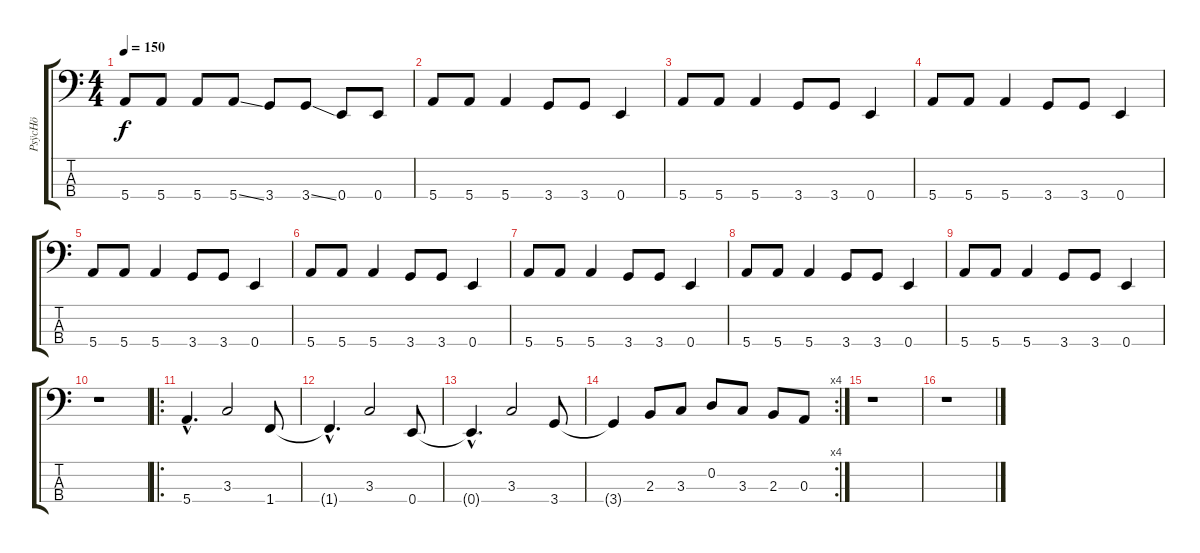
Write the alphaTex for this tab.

\track ("PsÿcHö" "PsÿcHö") {instrument slapbass1}
\staff {score tabs}
\tuning (G2 D2 A1 E1) {hide}
\ts (4 4)
\tempo 150
\clef f4
\ks c
5.4.8{dy f} 5.4.8 5.4.8 5.4{ss}.8 3.4.8 3.4{ss}.8 0.4.8 0.4.8 |
5.4.8 5.4.8 5.4.4 3.4.8 3.4.8 0.4.4 |
5.4.8 5.4.8 5.4.4 3.4.8 3.4.8 0.4.4 |
5.4.8 5.4.8 5.4.4 3.4.8 3.4.8 0.4.4 |
5.4.8 5.4.8 5.4.4 3.4.8 3.4.8 0.4.4 |
5.4.8 5.4.8 5.4.4 3.4.8 3.4.8 0.4.4 |
5.4.8 5.4.8 5.4.4 3.4.8 3.4.8 0.4.4 |
5.4.8 5.4.8 5.4.4 3.4.8 3.4.8 0.4.4 |
5.4.8 5.4.8 5.4.4 3.4.8 3.4.8 0.4.4 |
r.1 |
\ro
5.4{hac}.4{d} 3.3.2 1.4.8 |
1.4{hac t}.4{d} 3.3.2 0.4.8 |
0.4{hac t}.4{d} 3.3.2 3.4.8 |
\rc 4
3.4{t}.4 2.3.8 3.3.8 0.2.8 3.3.8 2.3.8 0.3.8 |
r.1 |
r.1
